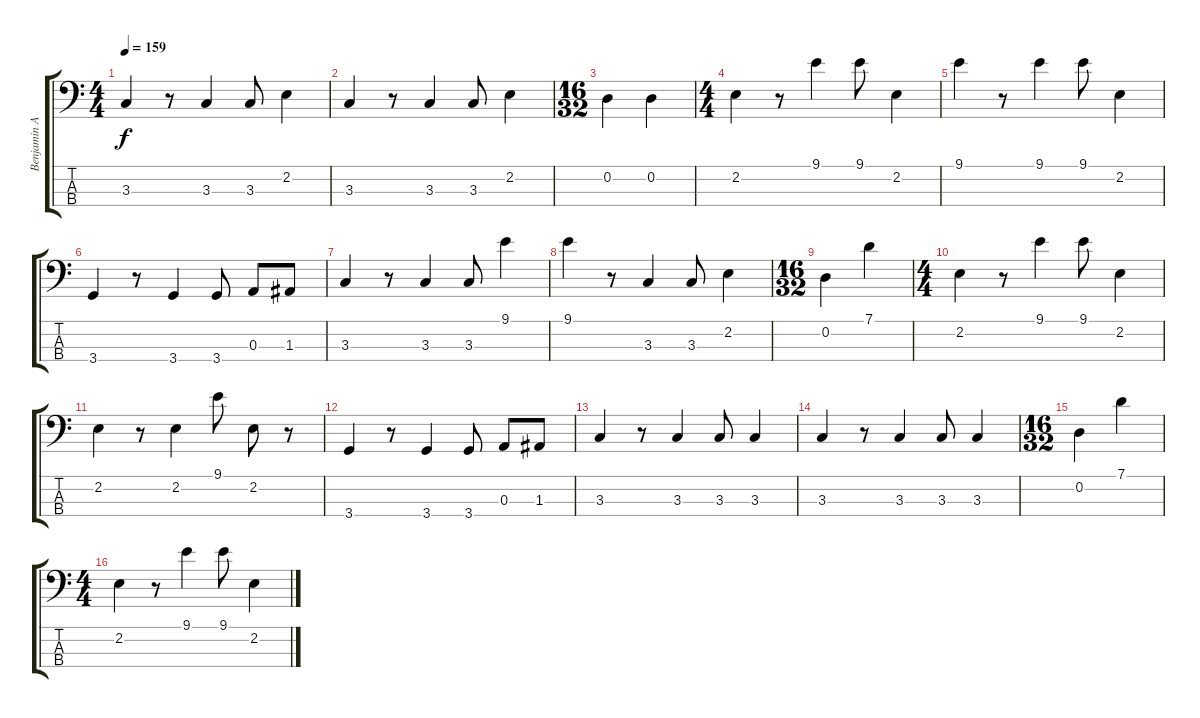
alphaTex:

\track ("Benjamin Andre (Synth Bass)" "Benjamin A") {instrument synthbass1}
\staff {score tabs}
\tuning (G2 D2 A1 E1) {hide}
\ts (4 4)
\tempo 159
\clef f4
\ks c
3.3.4{dy f} r.8 3.3.4 3.3.8 2.2.4 |
3.3.4 r.8 3.3.4 3.3.8 2.2.4 |
\ts (16 32)
0.2.4 0.2.4 |
\ts (4 4)
2.2.4 r.8 9.1.4 9.1.8 2.2.4 |
9.1.4 r.8 9.1.4 9.1.8 2.2.4 |
3.4.4 r.8 3.4.4 3.4.8 0.3.8 1.3.8 |
3.3.4 r.8 3.3.4 3.3.8 9.1.4 |
9.1.4 r.8 3.3.4 3.3.8 2.2.4 |
\ts (16 32)
0.2.4 7.1.4 |
\ts (4 4)
2.2.4 r.8 9.1.4 9.1.8 2.2.4 |
2.2.4 r.8 2.2.4 9.1.8 2.2.8 r.8 |
3.4.4 r.8 3.4.4 3.4.8 0.3.8 1.3.8 |
3.3.4 r.8 3.3.4 3.3.8 3.3.4 |
3.3.4 r.8 3.3.4 3.3.8 3.3.4 |
\ts (16 32)
0.2.4 7.1.4 |
\ts (4 4)
2.2.4 r.8 9.1.4 9.1.8 2.2.4
